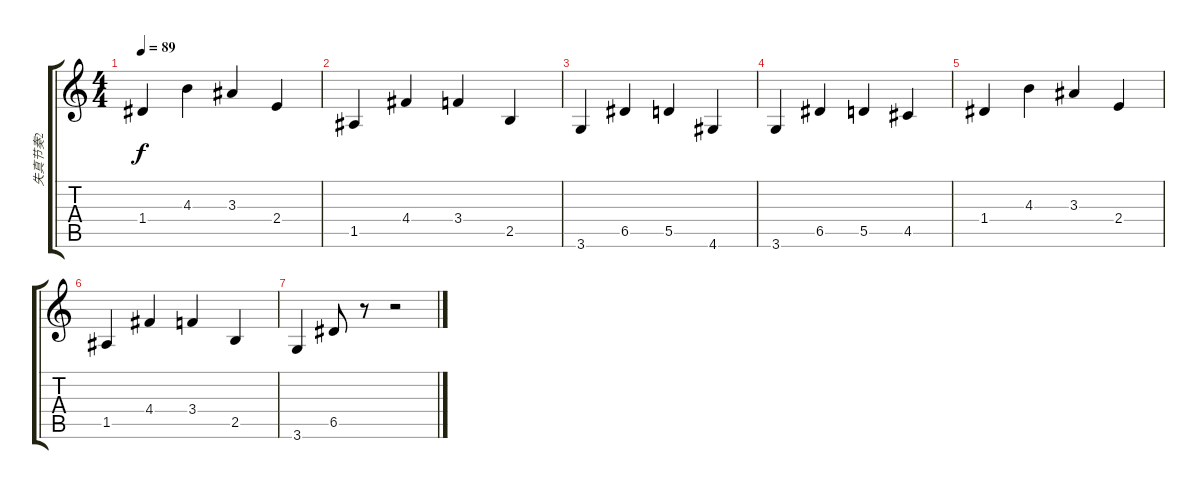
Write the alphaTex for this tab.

\track ("失真节奏2" "失真节奏2") {instrument distortionguitar}
\staff {score tabs}
\tuning (E4 B3 G3 D3 A2 E2) {hide}
\ts (4 4)
\tempo 89
\clef g2
\ks c
1.4.4{dy f} 4.3.4 3.3.4 2.4.4 |
1.5.4 4.4.4 3.4.4 2.5.4 |
3.6.4 6.5.4 5.5.4 4.6.4 |
3.6.4 6.5.4 5.5.4 4.5.4 |
1.4.4 4.3.4 3.3.4 2.4.4 |
1.5.4 4.4.4 3.4.4 2.5.4 |
3.6.4 6.5.8 r.8 r.2
